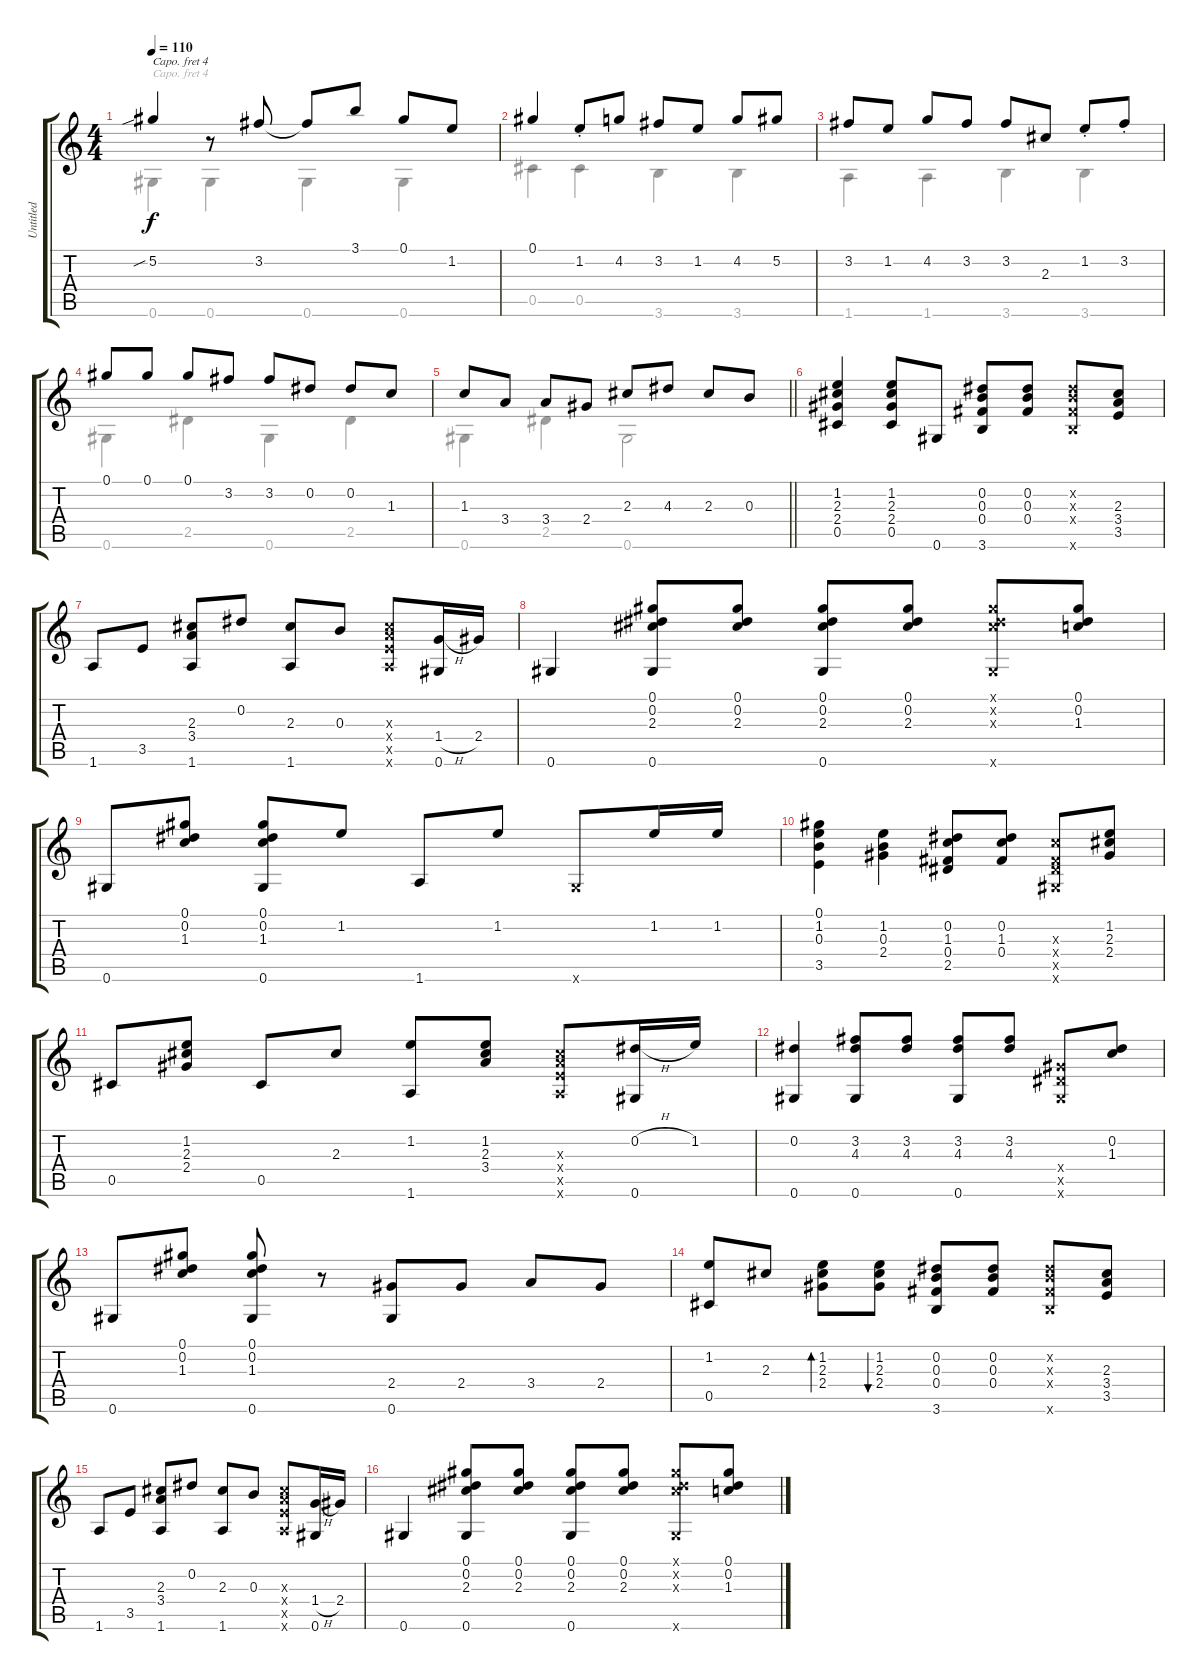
\track ("Untitled" "Untitled") {instrument acousticguitarsteel}
\staff {score tabs}
\capo 4
\tuning (E4 B3 G3 D3 A2 E2) {hide}
\voice
\ts (4 4)
\tempo 110
\clef g2
\ks c
5.2{sib}.4{dy f} r.8 3.2.8 3.2{t}.8 3.1.8 0.1.8 1.2.8 |
0.1.4 1.2{st}.8 4.2.8 3.2.8 1.2.8 4.2.8 5.2.8 |
3.2.8 1.2.8 4.2.8 3.2.8 3.2.8 2.3.8 1.2{st}.8 3.2{st}.8 |
0.1.8 0.1.8 0.1.8 3.2.8 3.2.8 0.2.8 0.2.8 1.3.8 |
\barLineRight lightlight
1.3.8 3.4.8 3.4.8 2.4.8 2.3.8 4.3.8 2.3.8 0.3.8 |
(1.2 2.3 2.4 0.5).4 (1.2 2.3 2.4 0.5).8 0.6.8 (0.2 0.3 0.4 3.6).8 (0.2 0.3 0.4).8 (0.2{x} 0.3{x} 0.4{x} 3.6{x}).8 (2.3 3.4 3.5).8 |
1.6.8 3.5.8 (2.3 3.4 1.6).8 0.2.8 (2.3 1.6).8 0.3.8 (2.3{x} 3.4{x} 3.5{x} 1.6{x}).8 (1.4{h} 0.6).16 2.4.16 |
0.6.4 (0.1 0.2 2.3 0.6).8 (0.1 0.2 2.3).8 (0.1 0.2 2.3 0.6).8 (0.1 0.2 2.3).8 (0.1{x} 0.2{x} 2.3{x} 0.6{x}).8 (0.1 0.2 1.3).8 |
0.6.8 (0.1 0.2 1.3).8 (0.1 0.2 1.3 0.6).8 1.2.8 1.6.8 1.2.8 0.6{x}.8 1.2.16 1.2.16 |
(0.1 1.2 0.3 3.5).4 (1.2 0.3 2.4).4 (0.2 1.3 0.4 2.5).8 (0.2 1.3 0.4).8 (1.3{x} 0.4{x} 2.5{x} 0.6{x}).8 (1.2 2.3 2.4).8 |
0.5.8 (1.2 2.3 2.4).8 0.5.8 2.3.8 (1.2 1.6).8 (1.2 2.3 3.4).8 (2.3{x} 3.4{x} 3.5{x} 1.6{x}).8 (0.2{h} 0.6).16 1.2.16 |
(0.2 0.6).4 (3.2 4.3 0.6).8 (3.2 4.3).8 (3.2 4.3 0.6).8 (3.2 4.3).8 (2.4{x} 2.5{x} 0.6{x}).8 (0.2 1.3).8 |
0.6.8 (0.1 0.2 1.3).8 (0.1 0.2 1.3 0.6).8 r.8 (2.4 0.6).8 2.4.8 3.4.8 2.4.8 |
(1.2 0.5).8 2.3.8 (1.2 2.3 2.4).8{bd 30} (1.2 2.3 2.4).8{bu 30} (0.2 0.3 0.4 3.6).8 (0.2 0.3 0.4).8 (0.2{x} 0.3{x} 0.4{x} 3.6{x}).8 (2.3 3.4 3.5).8 |
1.6.8 3.5.8 (2.3 3.4 1.6).8 0.2.8 (2.3 1.6).8 0.3.8 (2.3{x} 3.4{x} 3.5{x} 1.6{x}).8 (1.4{h} 0.6).16 2.4.16 |
0.6.4 (0.1 0.2 2.3 0.6).8 (0.1 0.2 2.3).8 (0.1 0.2 2.3 0.6).8 (0.1 0.2 2.3).8 (0.1{x} 0.2{x} 2.3{x} 0.6{x}).8 (0.1 0.2 1.3).8
\voice
\clef g2
\ottava regular
\simile none
\ks c
0.6.4{dy f} 0.6.4 0.6.4 0.6.4 |
0.5.4 0.5.4 3.6.4 3.6.4 |
1.6.4 1.6.4 3.6.4 3.6.4 |
0.6.4 2.5.4 0.6.4 2.5.4 |
\barLineRight lightlight
0.6.4 2.5.4 0.6.2 |
|
|
|
|
|
|
|
|
|
|
